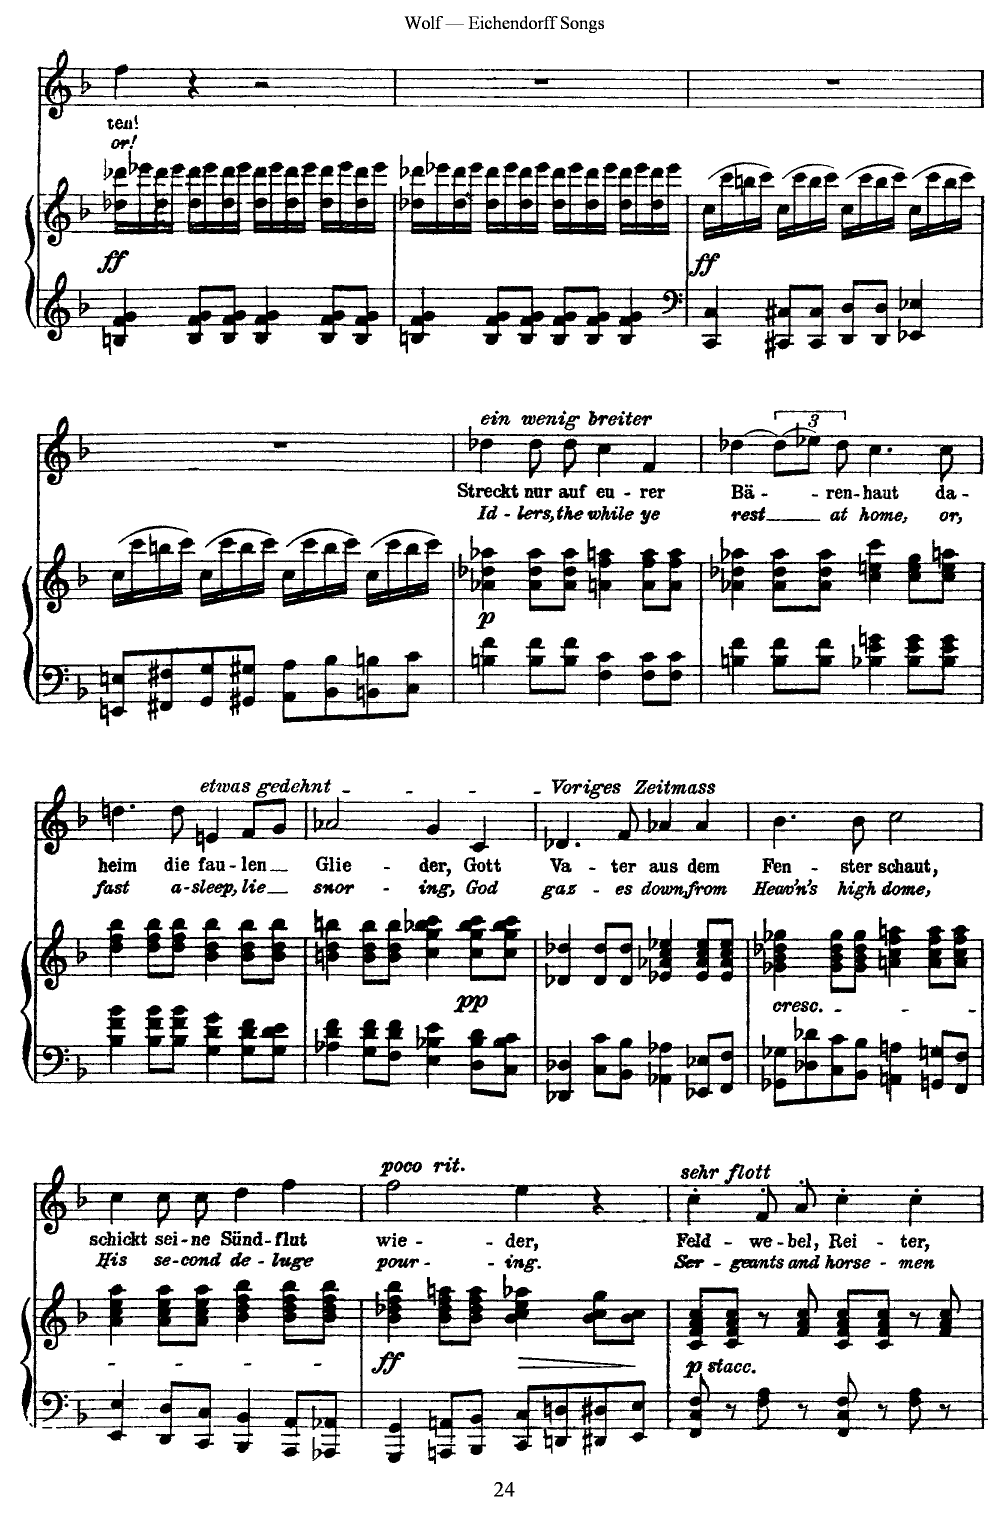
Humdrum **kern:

**kern	**kern	**dynam	**kern	**text	**text
*part2	*part2	*part2	*part1	*part1	*part1
*staff3	*staff2	*staff2/3	*staff1	*staff1	*staff1
*I"Piano	*	*	*I"Voice	*	*
*I'Pno	*	*	*	*	*
*clefG2	*clefG2	*	*clefG2	*	*
*k[b-]	*k[b-]	*	*k[b-]	*	*
*M4/4	*M4/4	*	*M4/4	*	*
=43	=43	=43	=43	=43	=43
!	!	!LO:DY:b	!	!	!
4Bn/ 4f/ 4g/	16dd-X\ 16ddd-X\LL	ff	4ff\	ten!	or!
.	16eee-X\	.	.	.	.
.	16dd-\ 16ddd-\	.	.	.	.
.	16eee-\JJ	.	.	.	.
8B/ 8f/ 8g/L	16dd-\ 16ddd-\LL	.	4r	.	.
.	16eee-\	.	.	.	.
8B/ 8f/ 8g/J	16dd-\ 16ddd-\	.	.	.	.
.	16eee-\JJ	.	.	.	.
4B/ 4f/ 4g/	16dd-\ 16ddd-\LL	.	2r	.	.
.	16eee-\	.	.	.	.
.	16dd-\ 16ddd-\	.	.	.	.
.	16eee-\JJ	.	.	.	.
8B/ 8f/ 8g/L	16dd-\ 16ddd-\LL	.	.	.	.
.	16eee-\	.	.	.	.
8B/ 8f/ 8g/J	16dd-\ 16ddd-\	.	.	.	.
.	16eee-\JJ	.	.	.	.
=44	=44	=44	=44	=44	=44
4Bn/ 4f/ 4g/	16dd-X\ 16ddd-X\LL	.	1r	.	.
.	16eee-X\	.	.	.	.
.	16dd-\ 16ddd-\	.	.	.	.
.	16eee-\JJ	.	.	.	.
8B/ 8f/ 8g/L	16dd-\ 16ddd-\LL	.	.	.	.
.	16eee-\	.	.	.	.
8B/ 8f/ 8g/J	16dd-\ 16ddd-\	.	.	.	.
.	16eee-\JJ	.	.	.	.
8B/ 8f/ 8g/L	16dd-\ 16ddd-\LL	.	.	.	.
.	16eee-\	.	.	.	.
8B/ 8f/ 8g/J	16dd-\ 16ddd-\	.	.	.	.
.	16eee-\JJ	.	.	.	.
4B/ 4f/ 4g/	16dd-\ 16ddd-\LL	.	.	.	.
.	16eee-\	.	.	.	.
.	16dd-\ 16ddd-\	.	.	.	.
.	16eee-\JJ	.	.	.	.
=45	=45	=45	=45	=45	=45
*clefF4	*	*	*	*	*
!	!	!LO:DY:b	!	!	!
4CC/ 4C/	(16cc\LL	ff	1r	.	.
.	16ccc\	.	.	.	.
.	16bbn\	.	.	.	.
.	16ccc\JJ)	.	.	.	.
8CC#X/ 8C#X/L	(16cc\LL	.	.	.	.
.	16ccc\	.	.	.	.
8CC#/ 8C#/J	16bb\	.	.	.	.
.	16ccc\JJ)	.	.	.	.
8DD/ 8D/L	(16cc\LL	.	.	.	.
.	16ccc\	.	.	.	.
8DD/ 8D/J	16bb\	.	.	.	.
.	16ccc\JJ)	.	.	.	.
4EE-X/ 4E-X/	(16cc\LL	.	.	.	.
.	16ccc\	.	.	.	.
.	16bb\	.	.	.	.
.	16ccc\JJ)	.	.	.	.
=46	=46	=46	=46	=46	=46
8EEn/ 8En/L	(>16cc\LL	.	1r	.	.
.	16ccc\	.	.	.	.
8FF#X/ 8F#X/	16bbn\	.	.	.	.
.	16ccc\JJ)	.	.	.	.
8GG/ 8G/	(>16cc\LL	.	.	.	.
.	16ccc\	.	.	.	.
8GG#X/ 8G#X/J	16bb\	.	.	.	.
.	16ccc\JJ)	.	.	.	.
8AA\ 8A\L	(>16cc\LL	.	.	.	.
.	16ccc\	.	.	.	.
8BB-\ 8B-\	16bb\	.	.	.	.
.	16ccc\JJ)	.	.	.	.
8BBn\ 8Bn\	(>16cc\LL	.	.	.	.
.	16ccc\	.	.	.	.
8C\ 8c\J	16bb\	.	.	.	.
.	16ccc\JJ)	.	.	.	.
=47	=47	=47	=47	=47	=47
!	!	!	!LO:TX:a:i:t=ein wenig breiter	!	!
!	!	!LO:DY:b	!	!	!
4Bn\ 4f\	4a-X\ 4dd-X\ 4aa-X\	p	4dd-X\	-Streckt	-Id-
8B\ 8f\L	8a-\ 8dd-\ 8aa-\L	.	8dd-\	nur	-lers,
8B\ 8f\J	8a-\ 8dd-\ 8aa-\J	.	8dd-\	auf	the
4F\ 4c\	4an\ 4ff\ 4aan\	.	4cc\	eu-	while
8F\ 8c\L	8a\ 8ff\ 8aa\L	.	4f/	-rer	ye
8F\ 8c\J	8a\ 8ff\ 8aa\J	.	.	.	.
=48	=48	=48	=48	=48	=48
4Bn\ 4f\	4a-X\ 4dd-X\ 4aa-X\	.	[4dd-X\	Bä-	rest
8B\ 8f\L	8a-\ 8dd-\ 8aa-\L	.	(12dd-\L]	.	.
.	.	.	12ee-X\J)	.	.
8B\ 8f\J	8a-\ 8dd-\ 8aa-\J	.	.	.	.
.	.	.	12dd-\	-ren-	at
4B-X\ 4e\ 4gn\	4cc\ 4een\ 4ccc\	.	4.cc\	-haut	home,
8B-\ 8e\ 8g\L	8cc\ 8ee\ 8gg\L	.	.	.	.
8B-\ 8e\ 8g\J	8cc\ 8ee\ 8aan\J	.	8cc\	da-	or,
=49	=49	=49	=49	=49	=49
4B-\ 4f\ 4b-\	4dd\ 4ff\ 4bb-\	.	4.ddn\	-heim	fast
8B-\ 8f\ 8b-\L	8dd\ 8ff\ 8bb-\L	.	.	.	.
8B-\ 8f\ 8b-\J	8dd\ 8ff\ 8bb-\J	.	8dd\	die	a-
!	!	!	!LO:TX:a:i:t=dim.	!	!
4G\ 4d\ 4g\	4b-\ 4dd\ 4bb-\	.	4en/	fau-	-sleep,
8G\ 8d\ 8f\L	8b-\ 8dd\ 8bb-\L	.	8f/L	-len	lie
8G\ 8d\ 8e\J	8b-\ 8dd\ 8bb-\J	.	8g/J	.	.
=50	=50	=50	=50	=50	=50
4A-X\ 4d\ 4f\	4bn\ 4dd\ 4bbn\	.	2a-X/	Glie-	snor-
8G\ 8d\ 8f\L	8b\ 8dd\ 8bb\L	.	.	.	.
8F\ 8d\ 8f\J	8b\ 8dd\ 8bb\J	.	.	.	.
4E\ 4B-X\ 4e\	4cc\ 4gg\ 4bb-X\ 4ccc\	.	4g/	-der,	-ing,
!	!	!LO:DY:b	!	!	!
8D\ 8B-\ 8d\L	8cc\ 8gg\ 8bb-\ 8ccc\L	pp	4c/	Gott	God
8C\ 8B-\ 8c\J	8cc\ 8gg\ 8bb-\ 8ccc\J	.	.	.	.
=51	=51	=51	=51	=51	=51
!	!	!	!LO:TX:a:i:t=Voriges Zeitmass	!	!
4DD-X/ 4D-X/	4d-X/ 4dd-X/	.	4.d-X/	Va-	gaz-
8C\ 8c\L	8d-/ 8dd-/L	.	.	.	.
8BB-\ 8B-\J	8d-/ 8dd-/J	.	8f/	-ter	-es
4AA-X\ 4A-X\	4e-X/ 4a-X/ 4cc/ 4ee-X/	.	4a-X/	aus	down,
8EE-X/ 8E-X/L	8e-/ 8a-/ 8cc/ 8ee-/L	.	4a-/	dem	from
8FF/ 8F/J	8e-/ 8a-/ 8cc/ 8ee-/J	.	.	.	.
=52	=52	=52	=52	=52	=52
!	!LO:TX:b:i:t=cresc.	!	!	!	!
8GG-X\ 8G-X\L	4g-X\ 4b-\ 4dd-X\ 4gg-X\	.	4.b-\	Fen-	Heav'n's
8D-X\ 8d-X\	.	.	.	.	.
8C\ 8c\	8g-\ 8b-\ 8dd-\ 8gg-\L	.	.	.	.
8BB-\ 8B-\J	8g-\ 8b-\ 8dd-\ 8gg-\J	.	8b-\	-ster	high
4AAn\ 4An\	4an\ 4cc\ 4ff\ 4aan\	.	2cc\	schaut,	dome,
8GGn/ 8Gn/L	8a\ 8cc\ 8ff\ 8aa\L	.	.	.	.
8FF/ 8F/J	8a\ 8cc\ 8ff\ 8aa\J	.	.	.	.
=53	=53	=53	=53	=53	=53
4EE/ 4E/	4a\ 4cc\ 4ee\ 4aa\	.	4cc\	schickt	His
8DD/ 8D/L	8a\ 8cc\ 8ee\ 8aa\L	.	8cc\	sei-	se-
8CC/ 8C/J	8a\ 8cc\ 8ee\ 8aa\J	.	8cc\	-ne	-cond
4BBB-/ 4BB-/	4b-\ 4dd\ 4ff\ 4bb-\	.	4dd\	Sünd-	de-
8AAA/ 8AA/L	8b-\ 8dd\ 8ff\ 8bb-\L	.	4ff\	-flut	-luge
8AAA-X/ 8AA-X/J	8b-\ 8dd\ 8ff\ 8bb-\J	.	.	.	.
=54	=54	=54	=54	=54	=54
!	!	!	!LO:TX:a:i:t=poco rit.	!	!
!	!	!LO:DY:b	!	!	!
4GGG/ 4GG/	4b-\ 4dd-X\ 4ff\ 4bb-\	ff	2ff\	wie-	pour-
8AAAn/ 8AAn/L	8b-\ 8dd-\ 8ff\ 8aan\L	.	.	.	.
8BBB-/ 8BB-/J	8b-\ 8dd-\ 8ff\ 8aa\J	.	.	.	.
!	!	!LO:HP:b	!	!	!
8CC/ 8C/L	4b-\ 4cc\ 4ee\ 4aa-X\	>	4ee\	-der,	-ing.
8DDn/ 8Dn/	.	.	.	.	.
8DD#X/ 8D#X/	8b-\ 8cc\ 8gg\L	.	4r	.	.
8EE/ 8E/J	8b-\ 8cc\J	]	.	.	.
=55	=55	=55	=55	=55	=55
!	!	!	!LO:TX:a:i:t=sehr flott	!	!
!	!	!LO:DY:b	!	!	!
!	!	!LO:DY:n=1:b	!	!	!
8FF/ 8C/ 8F/	8c/ 8f/ 8a/ 8cc/L	p other-dynamics	4cc'\	Feld-	Ser-
8r	8c/ 8f/ 8a/ 8cc/J	.	.	.	.
8F\ 8A\	8r	.	8f'>/	-we-	-geants
8r	8f/ 8a/ 8cc/	.	8a'>/	-bel,	and
8FF/ 8C/ 8F/	8c/ 8f/ 8a/ 8cc/L	.	4cc'\	Rei-	horse-
8r	8c/ 8f/ 8a/ 8cc/J	.	.	.	.
8F\ 8A\	8r	.	4cc'\	-ter,	-men
8r	8f/ 8a/ 8cc/	.	.	.	.
=	=	=	=	=	=
*-	*-	*-	*-	*-	*-
